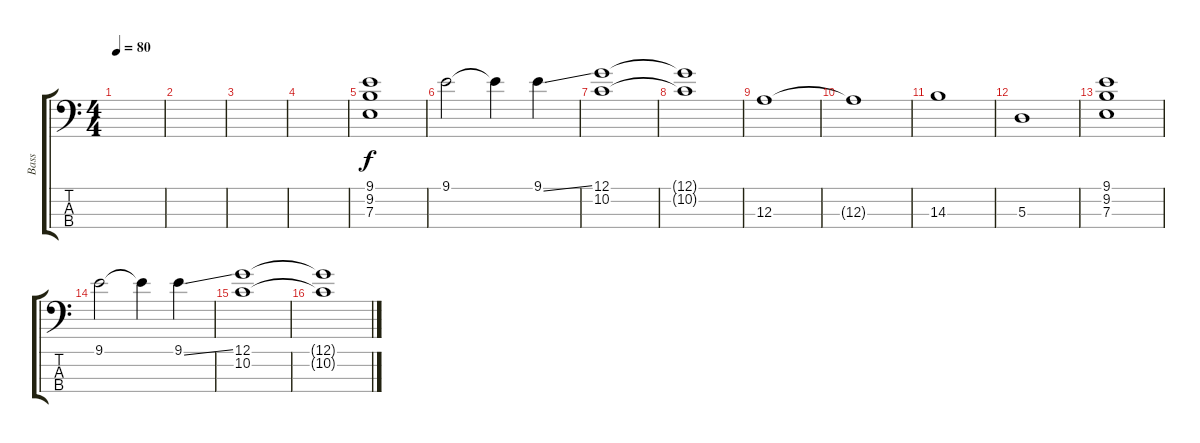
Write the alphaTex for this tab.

\track ("Bass" "Bass") {instrument electricbasspick}
\staff {score tabs}
\tuning (G2 D2 A1 E1) {hide}
\ts (4 4)
\tempo 80
\clef f4
\ks c
|
|
|
|
(9.1 9.2 7.3).1 |
9.1.2 9.1{t}.4 9.1{ss}.4 |
(12.1 10.2).1 |
(12.1{t} 10.2{t}).1 |
12.3.1 |
12.3{t}.1 |
14.3.1 |
5.3.1 |
(9.1 9.2 7.3).1 |
9.1.2 9.1{t}.4 9.1{ss}.4 |
(12.1 10.2).1 |
(12.1{t} 10.2{t}).1
